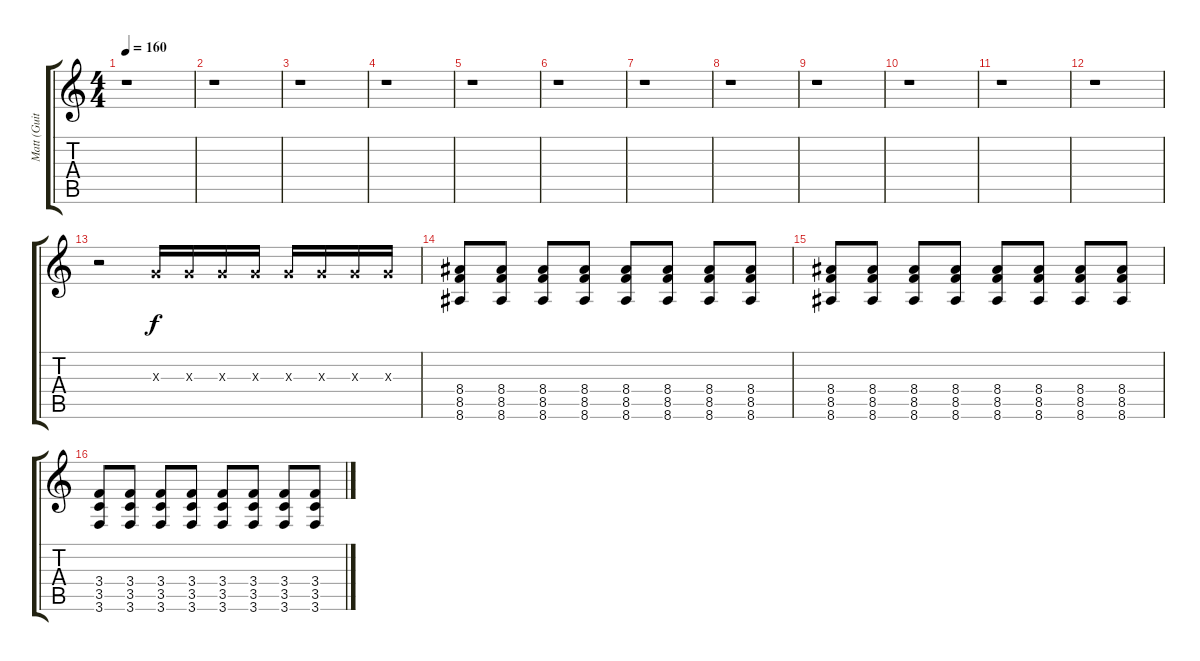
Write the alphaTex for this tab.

\track ("Matt (Guitar2)" "Matt (Guit") {instrument distortionguitar}
\staff {score tabs}
\tuning (E4 B3 G3 D3 A2 D2) {hide}
\ts (4 4)
\tempo 160
\clef g2
\ks c
r.1{dy f} |
r.1 |
r.1 |
r.1 |
r.1 |
r.1 |
r.1 |
r.1 |
r.1 |
r.1 |
r.1 |
r.1 |
r.2 0.3{x}.16 0.3{x}.16 0.3{x}.16 0.3{x}.16 0.3{x}.16 0.3{x}.16 0.3{x}.16 0.3{x}.16 |
(8.4 8.5 8.6).8{volume 10} (8.4 8.5 8.6).8 (8.4 8.5 8.6).8 (8.4 8.5 8.6).8 (8.4 8.5 8.6).8 (8.4 8.5 8.6).8 (8.4 8.5 8.6).8 (8.4 8.5 8.6).8 |
(8.4 8.5 8.6).8 (8.4 8.5 8.6).8 (8.4 8.5 8.6).8 (8.4 8.5 8.6).8 (8.4 8.5 8.6).8 (8.4 8.5 8.6).8 (8.4 8.5 8.6).8 (8.4 8.5 8.6).8 |
(3.4 3.5 3.6).8 (3.4 3.5 3.6).8 (3.4 3.5 3.6).8 (3.4 3.5 3.6).8 (3.4 3.5 3.6).8 (3.4 3.5 3.6).8 (3.4 3.5 3.6).8 (3.4 3.5 3.6).8
